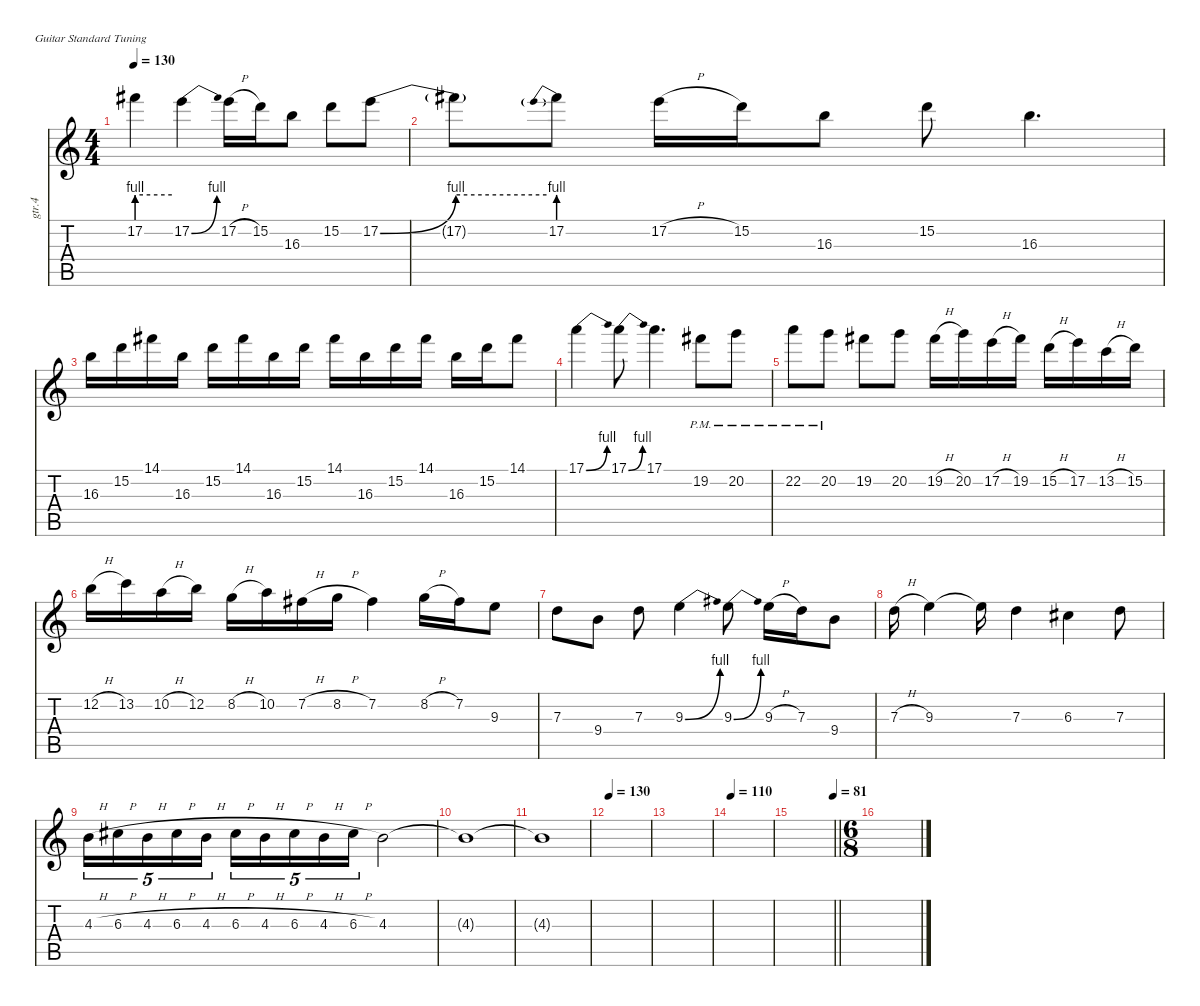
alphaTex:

\defaultSystemsLayout 4
\hideDynamics
\bracketExtendMode nobrackets
\otherSystemsTrackNameOrientation horizontal
\track ("Guitar 4" "gtr.4") {instrument distortionguitar}
\staff {score tabs}
\tuning (E4 B3 G3 D3 A2 E2)
\ts (4 4)
\tempo 130
\clef g2
\ks c
17.2{be (hold 0 4 60 4) t}.4{dy f beam Down} 17.2{be (bend 0 0 30 4)}.4{beam Down} 17.2{h}.16{beam Down} 15.2.16{beam Down} 16.3.8{beam Down} 15.2.8{beam Down} 17.2{be (bend 0 0 60 4)}.8{beam Down} |
17.2{be (hold 0 4 60 4) t}.8{beam Down} 17.2{be (prebend 0 4 60 4)}.8{beam Down} 17.2{h}.16{beam Down} 15.2.16{beam Down} 16.3.8{beam Down} 15.2.8{beam Down} 16.3.4{d beam Down} |
16.3.16{beam Down} 15.2.16{beam Down} 14.1{acc #}.16{beam Down} 16.3.16{beam Down} 15.2.16{beam Down} 14.1{acc #}.16{beam Down} 16.3.16{beam Down} 15.2.16{beam Down} 14.1{acc #}.16{beam Down} 16.3.16{beam Down} 15.2.16{beam Down} 14.1{acc #}.16{beam Down} 16.3.16{beam Down} 15.2.16{beam Down} 14.1{acc #}.8{beam Down} |
17.1{be (bend 0 0 30 4)}.4{beam Down} 17.1{be (bend 0 0 30 4)}.8{beam Down} 17.1.4{d beam Down} 19.2{pm acc #}.8{beam Down} 20.2{pm}.8{beam Down} |
22.2{pm}.8{beam Down} 20.2{pm}.8{beam Down} 19.2{acc #}.8{beam Down} 20.2.8{beam Down} 19.2{h acc #}.16{beam Down} 20.2.16{beam Down} 17.2{h}.16{beam Down} 19.2{acc #}.16{beam Down} 15.2{h}.16{beam Down} 17.2.16{beam Down} 13.2{h}.16{beam Down} 15.2.16{beam Down} |
12.2{h}.16{beam Down} 13.2.16{beam Down} 10.2{h}.16{beam Down} 12.2.16{beam Down} 8.2{h}.16{beam Down} 10.2.16{beam Down} 7.2{h acc #}.16{beam Down} 8.2{h}.16{beam Down} 7.2{acc #}.4{beam Down} 8.2{h}.16{beam Down} 7.2{acc #}.16{beam Down} 9.3.8{beam Down} |
7.3.8{beam Down} 9.4.8{beam Down} 7.3.8{beam Down} 9.3{be (bend 0 0 30 4)}.4{beam Down} 9.3{be (bend 0 0 30 4)}.8{beam Down} 9.3{h}.16{beam Down} 7.3.16{beam Down} 9.4.8{beam Down} |
7.3{h}.16{beam Down} 9.3.4{beam Down} 9.3{t}.16{beam Down} 7.3.4{beam Down} 6.3{acc #}.4{beam Down} 7.3.8{beam Down} |
4.3{h}.16{tu (5 4) beam Down} 6.3{h acc #}.16{tu (5 4) beam Down} 4.3{h}.16{tu (5 4) beam Down} 6.3{h acc #}.16{tu (5 4) beam Down} 4.3{h}.16{tu (5 4) beam Down} 6.3{h acc #}.16{tu (5 4) beam Down} 4.3{h}.16{tu (5 4) beam Down} 6.3{h acc #}.16{tu (5 4) beam Down} 4.3{h}.16{tu (5 4) beam Down} 6.3{h acc #}.16{tu (5 4) beam Down} 4.3.2{beam Down} |
4.3{t}.1{beam Down} |
4.3{t}.1{beam Down} |
\tempo 130
|
|
\tempo 110
|
\tempo (81 1)
\barLineRight lightlight
|
\ts (6 8)
\beaming (8 3 3)
